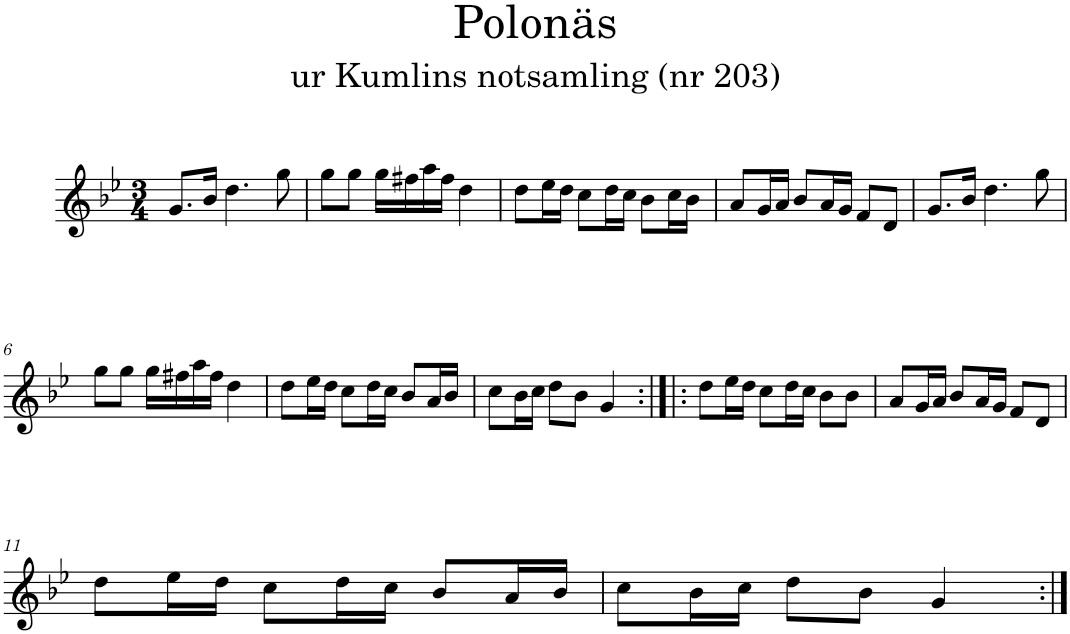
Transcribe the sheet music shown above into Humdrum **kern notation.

**kern
*part1
*staff1
*I"Piano
*I'Pno
*clefG2
*k[b-e-]
*g:
*M3/4
=1
8.g/L
16b-/Jk
4.dd\
8gg\
=2
8gg\L
8gg\J
16gg\LL
16ff#X\
16aa\
16ff#\JJ
4dd\
=3
8dd\L
16ee-\L
16dd\JJ
8cc\L
16dd\L
16cc\JJ
8b-\L
16cc\L
16b-\JJ
=4
8a/L
16g/L
16a/JJ
8b-/L
16a/L
16g/JJ
8f/L
8d/J
=5
8.g/L
16b-/Jk
4.dd\
8gg\
!!LO:LB:g=z
=6
8gg\L
8gg\J
16gg\LL
16ff#X\
16aa\
16ff#\JJ
4dd\
=7
8dd\L
16ee-\L
16dd\JJ
8cc\L
16dd\L
16cc\JJ
8b-/L
16a/L
16b-/JJ
=8
8cc\L
16b-\L
16cc\JJ
8dd\L
8b-\J
4g/
=9:|!|:
8dd\L
16ee-\L
16dd\JJ
8cc\L
16dd\L
16cc\JJ
8b-\L
8b-\J
=10
8a/L
16g/L
16a/JJ
8b-/L
16a/L
16g/JJ
8f/L
8d/J
!!LO:LB:g=z
=11
8dd\L
16ee-\L
16dd\JJ
8cc\L
16dd\L
16cc\JJ
8b-/L
16a/L
16b-/JJ
=12
8cc\L
16b-\L
16cc\JJ
8dd\L
8b-\J
4g/
=:|!
*-
